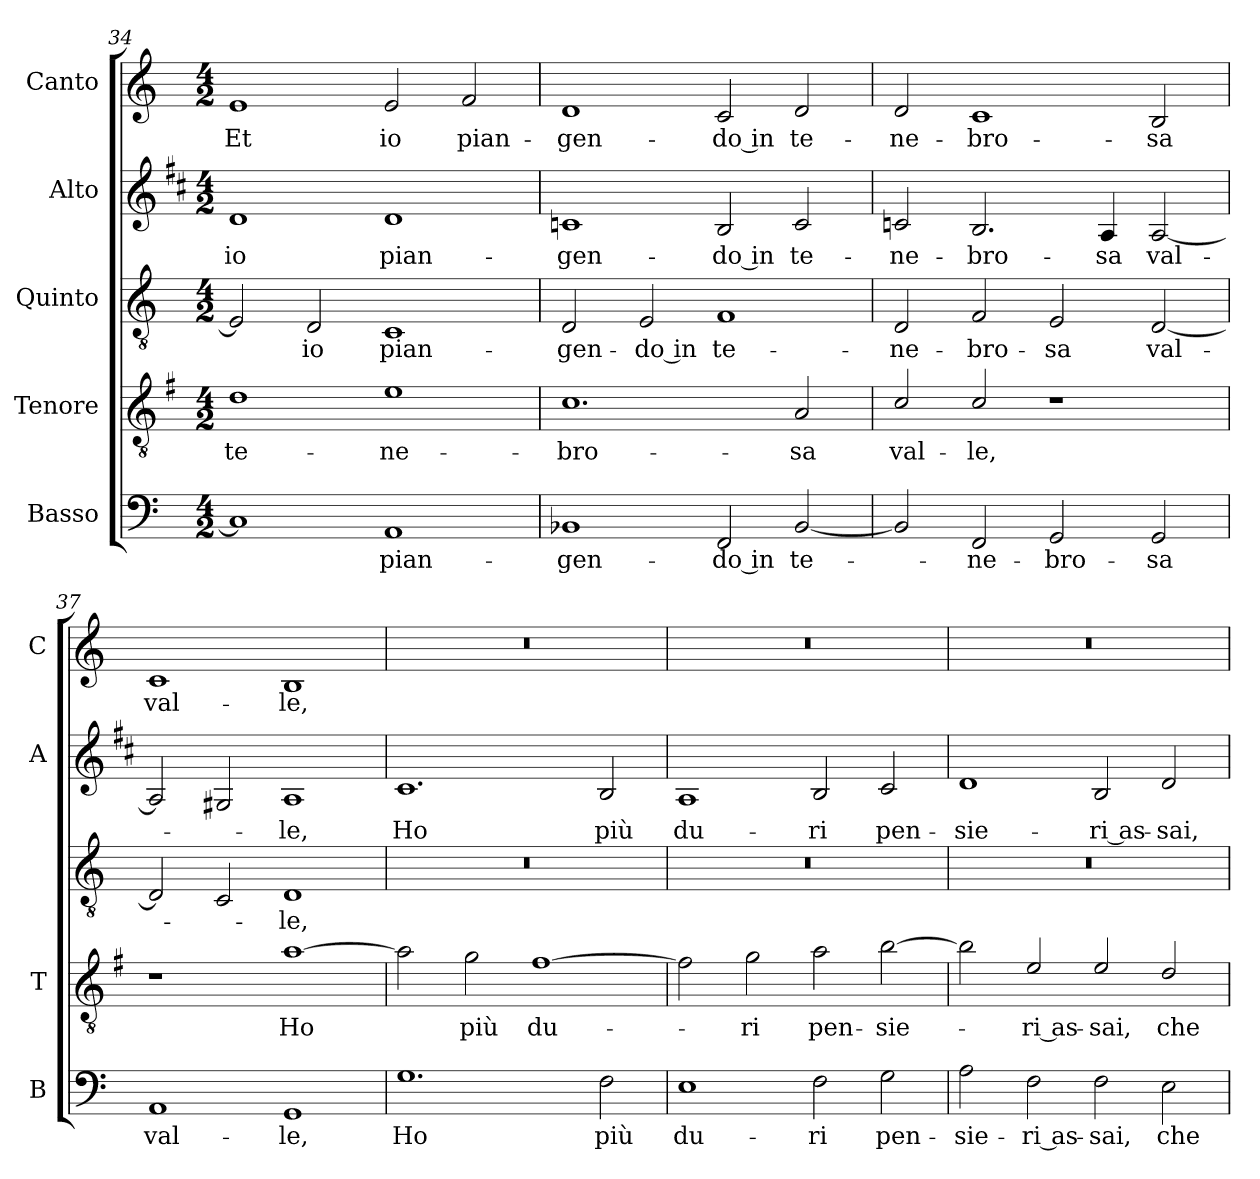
**kern	**text	**kern	**text	**kern	**text	**kern	**text	**kern	**text
*part5	*part5	*part4	*part4	*part3	*part3	*part2	*part2	*part1	*part1
*staff5	*staff5	*staff4	*staff4	*staff3	*staff3	*staff2	*staff2	*staff1	*staff1
*I"Basso	*	*I"Tenore	*	*I"Quinto	*	*I"Alto	*	*I"Canto	*
*I'B	*	*I'T	*	*	*	*I'A	*	*I'C	*
*clefF4	*	*clefGv2	*	*clefGv2	*	*clefG2	*	*clefG2	*
*	*	*ITrd4c7	*	*	*	*ITrd1c2	*	*	*
*k[]	*	*k[]	*	*k[]	*	*k[]	*	*k[]	*
*C:	*	*C:	*	*C:	*	*C:	*	*C:	*
*M4/2	*	*M4/2	*	*M4/2	*	*M4/2	*	*M4/2	*
=34	=34	=34	=34	=34	=34	=34	=34	=34	=34
!	!	!	!LO:LY:b	!	!	!	!LO:LY:b	!	!LO:LY:b
1C]	.	1G	te-	2E/]	.	1c	io	1e	Et
!	!	!	!	!	!LO:LY:b	!	!	!	!
.	.	.	.	2D/	io	.	.	.	.
!	!LO:LY:b	!	!LO:LY:b	!	!LO:LY:b	!	!LO:LY:b	!	!LO:LY:b
1AA	pian-	1A	-ne-	1C	pian-	1c	pian-	2e/	io
!	!	!	!	!	!	!	!	!	!LO:LY:b
.	.	.	.	.	.	.	.	2f/	pian-
!!LO:LB:g=z
=35	=35	=35	=35	=35	=35	=35	=35	=35	=35
!	!LO:LY:b	!	!LO:LY:b	!	!LO:LY:b	!	!LO:LY:b	!	!LO:LY:b
1BB-X	-gen-	1.F	-bro-	2D/	-gen-	1B-X	-gen-	1d	-gen-
!	!	!	!	!	!LO:LY:b	!	!	!	!
.	.	.	.	2E/	-do in	.	.	.	.
!	!LO:LY:b	!	!	!	!LO:LY:b	!	!LO:LY:b	!	!LO:LY:b
2FF/	-do in	.	.	1F	te-	2A/	-do in	2c/	-do in
!	!LO:LY:b	!	!LO:LY:b	!	!	!	!LO:LY:b	!	!LO:LY:b
[2BB-/	te-	2D/	-sa	.	.	2B-/	te-	2d/	te-
=36	=36	=36	=36	=36	=36	=36	=36	=36	=36
!	!	!	!LO:LY:b	!	!LO:LY:b	!	!LO:LY:b	!	!LO:LY:b
2BB-/]	.	2F/	val-	2D/	-ne-	2B-X/	-ne-	2d/	-ne-
!	!LO:LY:b	!	!LO:LY:b	!	!LO:LY:b	!	!LO:LY:b	!	!LO:LY:b
2FF/	-ne-	2F/	-le,	2F/	-bro-	2.A/	-bro-	1c	-bro-
!	!LO:LY:b	!	!	!	!LO:LY:b	!	!	!	!
2GG/	-bro-	1r	.	2E/	-sa	.	.	.	.
!	!	!	!	!	!	!	!LO:LY:b	!	!
.	.	.	.	.	.	4G/	-sa	.	.
!	!LO:LY:b	!	!	!	!LO:LY:b	!	!LO:LY:b	!	!LO:LY:b
2GG/	-sa	.	.	[2D/	val-	[2G/	val-	2B/	-sa
=37	=37	=37	=37	=37	=37	=37	=37	=37	=37
!	!LO:LY:b	!	!	!	!	!	!	!	!LO:LY:b
1AA	val-	1r	.	2D/]	.	2G/]	.	1c	val-
.	.	.	.	2C/	.	2F#X/	.	.	.
!	!LO:LY:b	!	!LO:LY:b	!	!LO:LY:b	!	!LO:LY:b	!	!LO:LY:b
1GG	-le,	[1d	Ho	1D	-le,	1G	-le,	1B	-le,
=38	=38	=38	=38	=38	=38	=38	=38	=38	=38
!	!LO:LY:b	!	!	!	!	!	!LO:LY:b	!	!
1.G	Ho	2d\]	.	0r	.	1.B	Ho	0r	.
!	!	!	!LO:LY:b	!	!	!	!	!	!
.	.	2c\	più	.	.	.	.	.	.
!	!	!	!LO:LY:b	!	!	!	!	!	!
.	.	[1B	du-	.	.	.	.	.	.
!	!LO:LY:b	!	!	!	!	!	!LO:LY:b	!	!
2F\	più	.	.	.	.	2A/	più	.	.
=39	=39	=39	=39	=39	=39	=39	=39	=39	=39
!	!LO:LY:b	!	!	!	!	!	!LO:LY:b	!	!
1E	du-	2B\]	.	0r	.	1G	du-	0r	.
!	!	!	!LO:LY:b	!	!	!	!	!	!
.	.	2c\	-ri	.	.	.	.	.	.
!	!LO:LY:b	!	!LO:LY:b	!	!	!	!LO:LY:b	!	!
2F\	-ri	2d\	pen-	.	.	2A/	-ri	.	.
!	!LO:LY:b	!	!LO:LY:b	!	!	!	!LO:LY:b	!	!
2G\	pen-	[2e\	-sie-	.	.	2B/	pen-	.	.
!!LO:PB:g=z
=40	=40	=40	=40	=40	=40	=40	=40	=40	=40
!	!LO:LY:b	!	!	!	!	!	!LO:LY:b	!	!
2A\	-sie-	2e\]	.	0r	.	1c	-sie-	0r	.
!	!LO:LY:b	!	!LO:LY:b	!	!	!	!	!	!
2F\	-ri as-	2A/	-ri as-	.	.	.	.	.	.
!	!LO:LY:b	!	!LO:LY:b	!	!	!	!LO:LY:b	!	!
2F\	-sai,	2A/	-sai,	.	.	2A/	-ri as-	.	.
!	!LO:LY:b	!	!LO:LY:b	!	!	!	!LO:LY:b	!	!
2E\	che	2G/	che	.	.	2c/	-sai,	.	.
=	=	=	=	=	=	=	=	=	=
*-	*-	*-	*-	*-	*-	*-	*-	*-	*-
